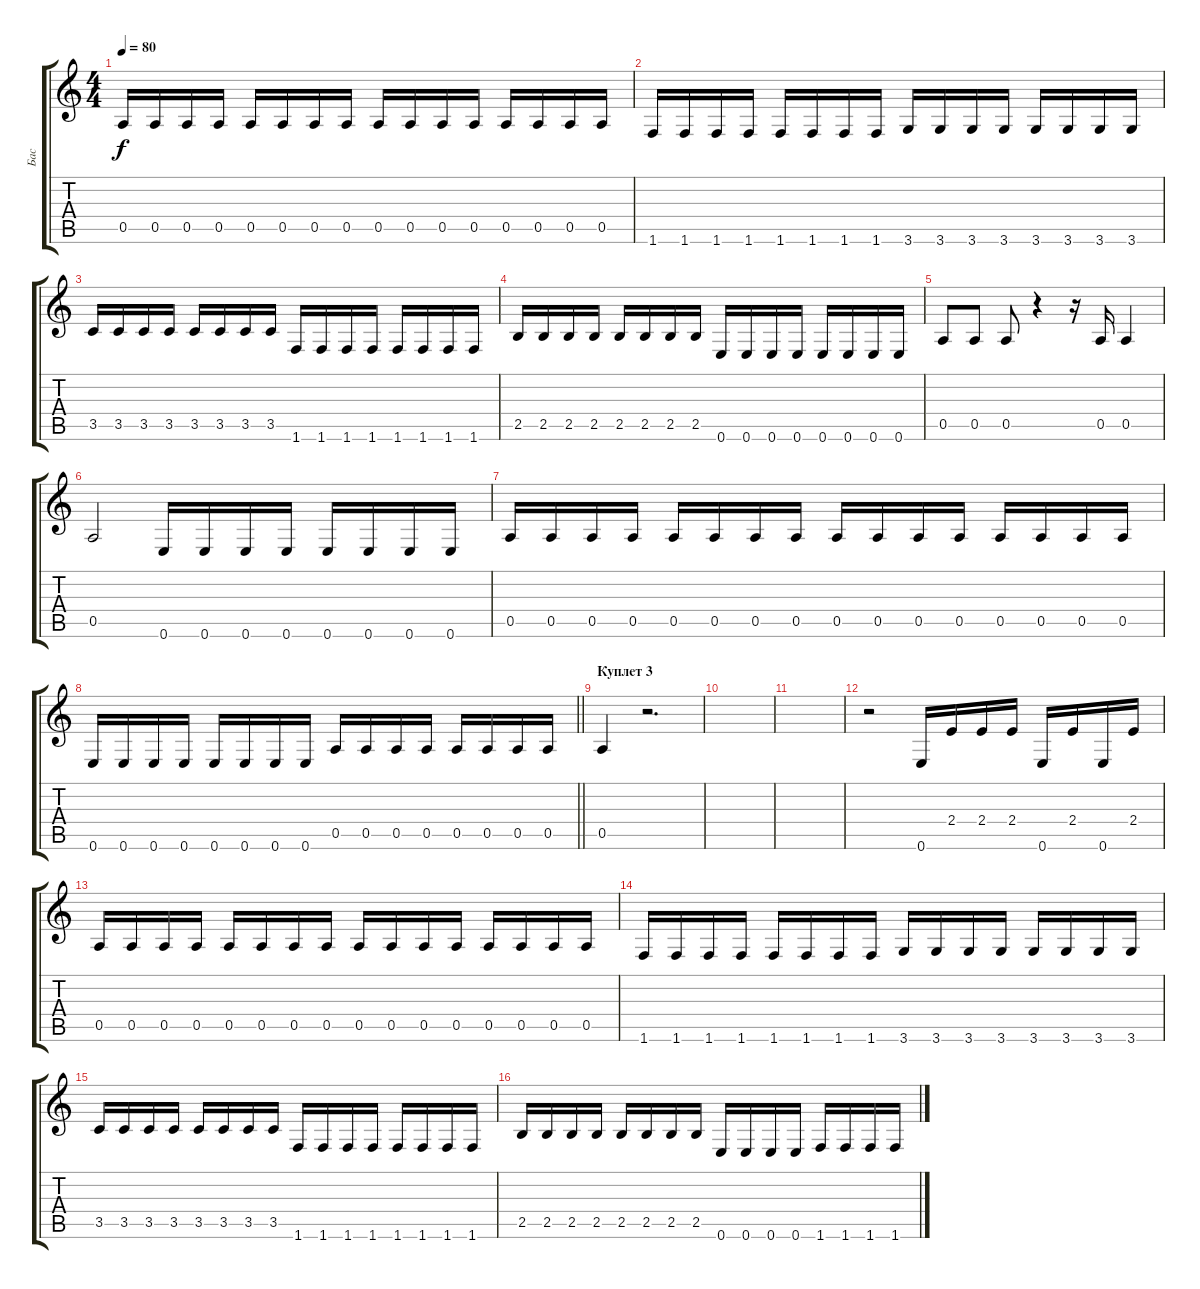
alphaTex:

\track ("Бас" "Бас") {instrument electricbassfinger}
\staff {score tabs}
\tuning (E4 B3 G3 D3 A2 E2) {hide}
\ts (4 4)
\tempo 80
\clef g2
\ks c
0.5.16{dy f} 0.5.16 0.5.16 0.5.16 0.5.16 0.5.16 0.5.16 0.5.16 0.5.16 0.5.16 0.5.16 0.5.16 0.5.16 0.5.16 0.5.16 0.5.16 |
1.6.16 1.6.16 1.6.16 1.6.16 1.6.16 1.6.16 1.6.16 1.6.16 3.6.16 3.6.16 3.6.16 3.6.16 3.6.16 3.6.16 3.6.16 3.6.16 |
3.5.16 3.5.16 3.5.16 3.5.16 3.5.16 3.5.16 3.5.16 3.5.16 1.6.16 1.6.16 1.6.16 1.6.16 1.6.16 1.6.16 1.6.16 1.6.16 |
2.5.16 2.5.16 2.5.16 2.5.16 2.5.16 2.5.16 2.5.16 2.5.16 0.6.16 0.6.16 0.6.16 0.6.16 0.6.16 0.6.16 0.6.16 0.6.16 |
0.5.8 0.5.8 0.5.8 r.4 r.16 0.5.16 0.5.4 |
0.5.2 0.6.16 0.6.16 0.6.16 0.6.16 0.6.16 0.6.16 0.6.16 0.6.16 |
0.5.16 0.5.16 0.5.16 0.5.16 0.5.16 0.5.16 0.5.16 0.5.16 0.5.16 0.5.16 0.5.16 0.5.16 0.5.16 0.5.16 0.5.16 0.5.16 |
\barLineRight lightlight
0.6.16 0.6.16 0.6.16 0.6.16 0.6.16 0.6.16 0.6.16 0.6.16 0.5.16 0.5.16 0.5.16 0.5.16 0.5.16 0.5.16 0.5.16 0.5.16 |
\section ("" "Куплет 3")
0.5.4 r.2{d} |
|
|
r.2 0.6.16 2.4.16 2.4.16 2.4.16 0.6.16 2.4.16 0.6.16 2.4.16 |
0.5.16 0.5.16 0.5.16 0.5.16 0.5.16 0.5.16 0.5.16 0.5.16 0.5.16 0.5.16 0.5.16 0.5.16 0.5.16 0.5.16 0.5.16 0.5.16 |
1.6.16 1.6.16 1.6.16 1.6.16 1.6.16 1.6.16 1.6.16 1.6.16 3.6.16 3.6.16 3.6.16 3.6.16 3.6.16 3.6.16 3.6.16 3.6.16 |
3.5.16 3.5.16 3.5.16 3.5.16 3.5.16 3.5.16 3.5.16 3.5.16 1.6.16 1.6.16 1.6.16 1.6.16 1.6.16 1.6.16 1.6.16 1.6.16 |
2.5.16 2.5.16 2.5.16 2.5.16 2.5.16 2.5.16 2.5.16 2.5.16 0.6.16 0.6.16 0.6.16 0.6.16 1.6.16 1.6.16 1.6.16 1.6.16
